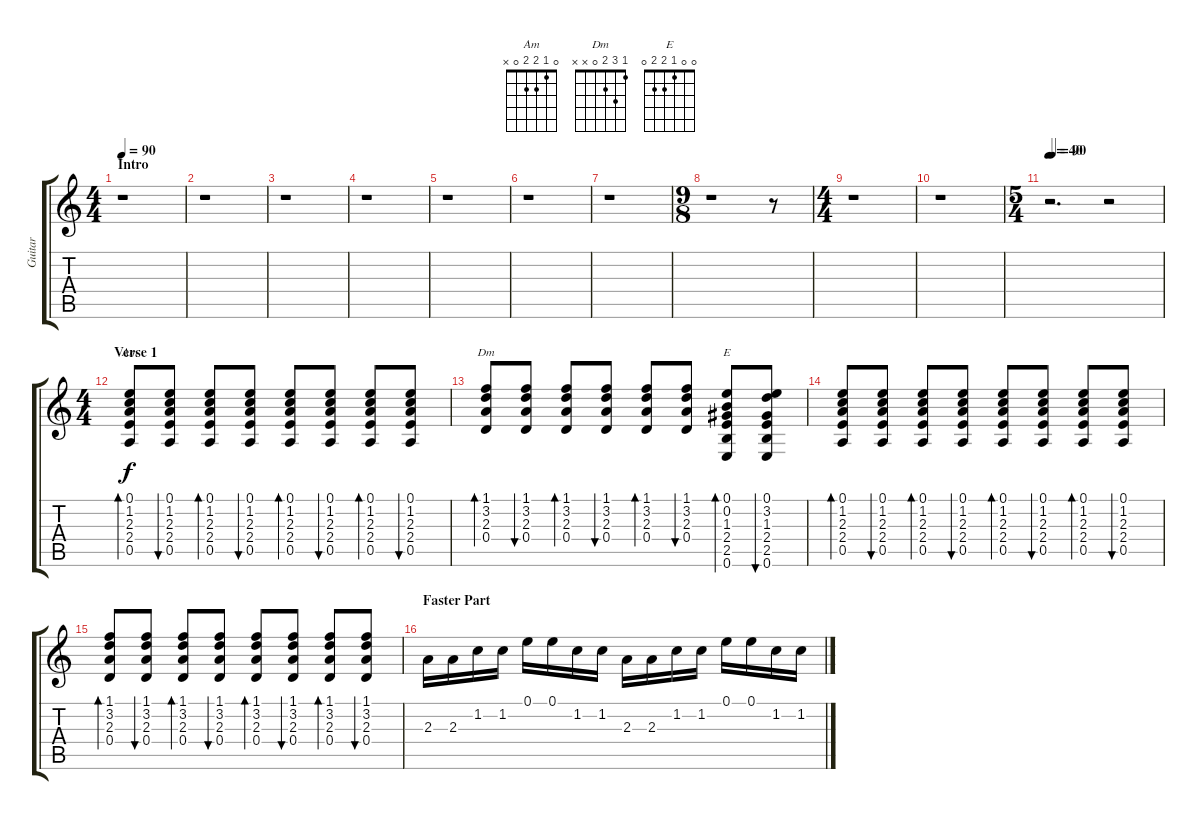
\track ("Guitar" "Guitar") {instrument electricguitarclean}
\staff {score tabs}
\tuning (E4 B3 G3 D3 A2 E2) {hide}
\chord ("Am" 0 1 2 2 0 x)
\chord ("Dm" 1 3 2 0 x x)
\chord ("E" 0 0 1 2 2 0)
\ts (4 4)
\section ("" "Intro")
\tempo 90
\clef g2
\ks c
r.1{dy f instrument electricguitarclean} |
r.1 |
r.1 |
r.1 |
r.1 |
r.1 |
r.1 |
\ts (9 8)
r.1 r.8 |
\ts (4 4)
r.1 |
r.1 |
\ts (5 4)
\tempo 40
\tempo (90 0.030625)
r.2{d} r.2 |
\ts (4 4)
\section ("" "Verse 1")
(0.1 1.2 2.3 2.4 0.5).8{bd 60 ch "Am"} (0.1 1.2 2.3 2.4 0.5).8{bu 60} (0.1 1.2 2.3 2.4 0.5).8{bd 60} (0.1 1.2 2.3 2.4 0.5).8{bu 60} (0.1 1.2 2.3 2.4 0.5).8{bd 60} (0.1 1.2 2.3 2.4 0.5).8{bu 60} (0.1 1.2 2.3 2.4 0.5).8{bd 60} (0.1 1.2 2.3 2.4 0.5).8{bu 60} |
(1.1 3.2 2.3 0.4).8{bd 60 ch "Dm"} (1.1 3.2 2.3 0.4).8{bu 60} (1.1 3.2 2.3 0.4).8{bd 60} (1.1 3.2 2.3 0.4).8{bu 60} (1.1 3.2 2.3 0.4).8{bd 60} (1.1 3.2 2.3 0.4).8{bu 60} (0.1 0.2 1.3 2.4 2.5 0.6).8{bd 60 ch "E"} (0.1 3.2 1.3 2.4 2.5 0.6).8{bu 60} |
(0.1 1.2 2.3 2.4 0.5).8{bd 60} (0.1 1.2 2.3 2.4 0.5).8{bu 60} (0.1 1.2 2.3 2.4 0.5).8{bd 60} (0.1 1.2 2.3 2.4 0.5).8{bu 60} (0.1 1.2 2.3 2.4 0.5).8{bd 60} (0.1 1.2 2.3 2.4 0.5).8{bu 60} (0.1 1.2 2.3 2.4 0.5).8{bd 60} (0.1 1.2 2.3 2.4 0.5).8{bu 60} |
(1.1 3.2 2.3 0.4).8{bd 60} (1.1 3.2 2.3 0.4).8{bu 60} (1.1 3.2 2.3 0.4).8{bd 60} (1.1 3.2 2.3 0.4).8{bu 60} (1.1 3.2 2.3 0.4).8{bd 60} (1.1 3.2 2.3 0.4).8{bu 60} (1.1 3.2 2.3 0.4).8{bd 60} (1.1 3.2 2.3 0.4).8{bu 60} |
\section ("" "Faster Part")
2.3.16{volume 16 instrument overdrivenguitar} 2.3.16 1.2.16 1.2.16 0.1.16 0.1.16 1.2.16 1.2.16 2.3.16 2.3.16 1.2.16 1.2.16 0.1.16 0.1.16 1.2.16 1.2.16
